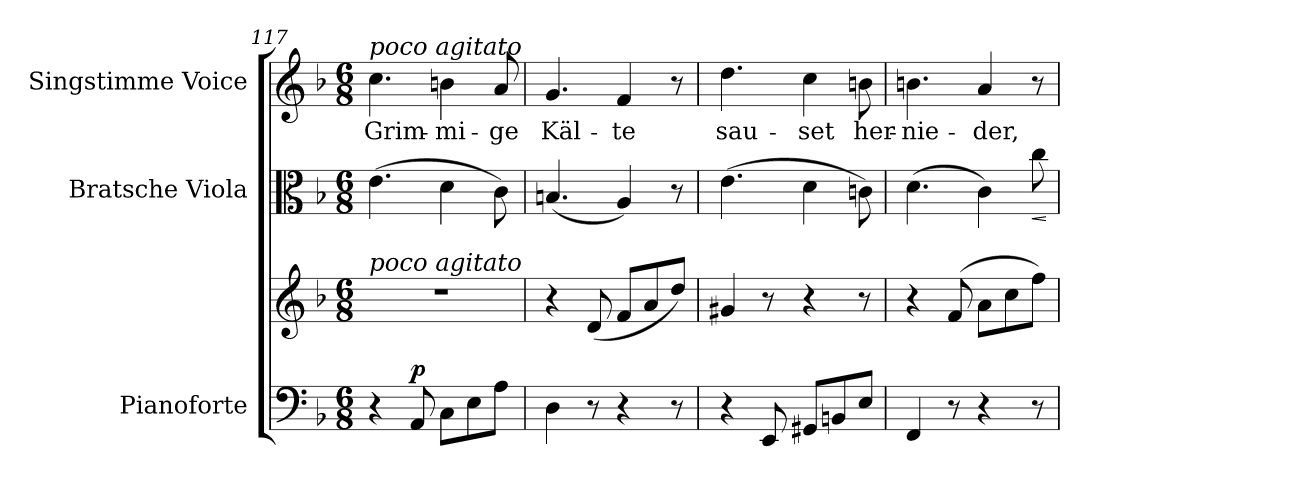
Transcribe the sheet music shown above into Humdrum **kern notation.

**kern	**kern	**dynam	**kern	**dynam	**kern	**text
*part3	*part3	*part3	*part2	*part2	*part1	*part1
*staff4	*staff3	*staff3/4	*staff2	*staff2	*staff1	*staff1
*I"Pianoforte	*	*	*I"Bratsche Viola	*	*I"Singstimme Voice	*
*I'Pno	*	*	*I'Vla	*	*	*
*clefF4	*clefG2	*	*clefC3	*	*clefG2	*
*k[b-]	*k[b-]	*	*k[b-]	*	*k[b-]	*
*M6/8	*M6/8	*	*M6/8	*	*M6/8	*
=117	=117	=117	=117	=117	=117	=117
!	!	!	!	!	!LO:TX:a:i:t=poco agitato	!
!	!LO:TX:a:i:t=poco agitato	!	!	!	!	!
!	!	!	!	!	!	!LO:LY:b
4r	2.r	.	(>4.e\	.	4.cc\	Grim-
!	!	!LO:DY:a=2	!	!	!	!
8AA/	.	p	.	.	.	.
!	!	!	!	!	!	!LO:LY:b
8C\L	.	.	4d\	.	4bn\	-mi-
8E\	.	.	.	.	.	.
!	!	!	!	!	!	!LO:LY:b
8A\J	.	.	8c\)	.	8a/	-ge
=118	=118	=118	=118	=118	=118	=118
!	!	!	!	!	!	!LO:LY:b
4D\	4r	.	(<4.Bn/	.	4.g/	Käl-
8r	(<8d/	.	.	.	.	.
!	!	!	!	!	!	!LO:LY:b
4r	8f/L	.	4A/)	.	4f/	-te
.	8a/	.	.	.	.	.
8r	8dd/J)	.	8r	.	8r	.
=119	=119	=119	=119	=119	=119	=119
!	!	!	!	!	!	!LO:LY:b
4r	4g#X/	.	(>4.e\	.	4.dd\	sau-
8EE/	8r	.	.	.	.	.
!	!	!	!	!	!	!LO:LY:b
8GG#X/L	4r	.	4d\	.	4cc\	-set
8BBn/	.	.	.	.	.	.
!	!	!	!	!	!	!LO:LY:b
8E/J	8r	.	8cn\)	.	8bn\	her-
=120	=120	=120	=120	=120	=120	=120
!	!	!	!	!	!	!LO:LY:b
4FF/	4r	.	(>4.d\	.	4.bn\	-nie-
8r	(>8f/	.	.	.	.	.
!	!	!	!	!	!	!LO:LY:b
4r	8a\L	.	4c\)	.	4a/	-der,
.	8cc\	.	.	.	.	.
!	!	!	!	!LO:HP:b	!	!
8r	8ff\J)	.	8cc\	<	8r	.
.	.	.	.	[	.	.
=	=	=	=	=	=	=
*-	*-	*-	*-	*-	*-	*-
